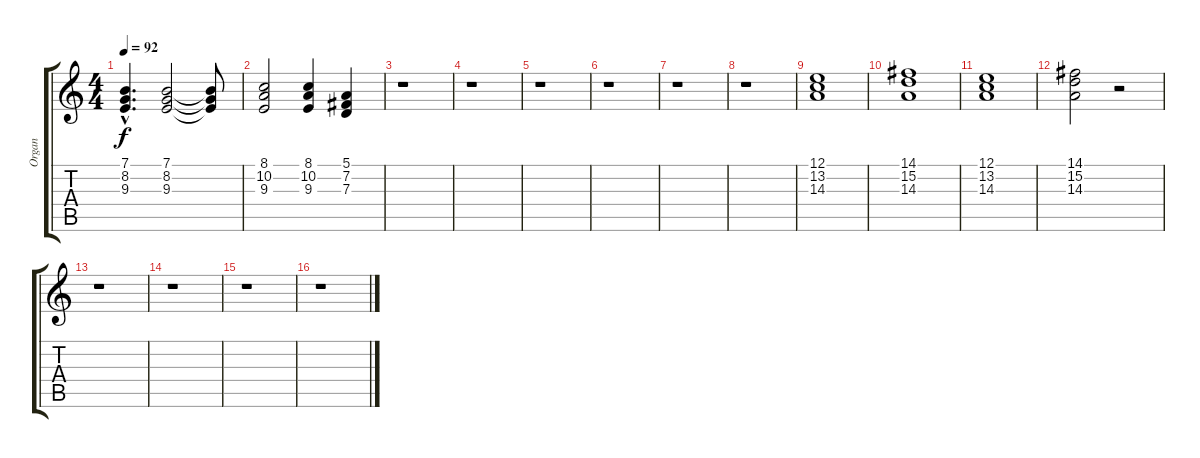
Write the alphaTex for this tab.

\track ("Organ" "Organ") {instrument drawbarorgan}
\staff {score tabs}
\tuning (E4 B3 G3 D3 A2 E2) {hide}
\ts (4 4)
\tempo 92
\clef g2
\ks c
(7.1{hac} 8.2{hac} 9.3{hac}).4{d dy f} (7.1 8.2 9.3).2 (7.1{t} 8.2{t} 9.3{t}).8 |
(8.1 10.2 9.3).2 (8.1 10.2 9.3).4 (5.1 7.2 7.3).4 |
r.1 |
r.1 |
r.1 |
r.1 |
r.1 |
r.1 |
(12.1 13.2 14.3).1 |
(14.1 15.2 14.3).1 |
(12.1 13.2 14.3).1 |
(14.1 15.2 14.3).2 r.2 |
r.1 |
r.1 |
r.1 |
r.1
